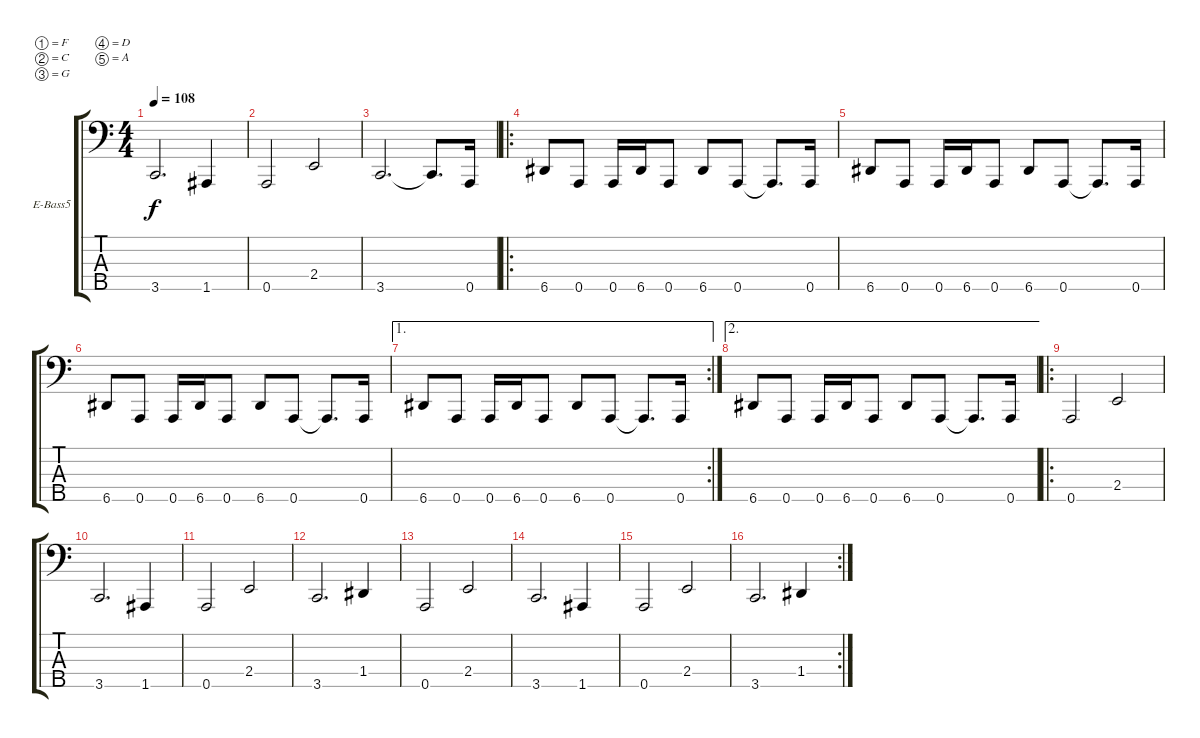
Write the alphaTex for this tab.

\bracketExtendMode groupsimilarinstruments
\firstSystemTrackNameOrientation horizontal
\otherSystemsTrackNameOrientation horizontal
\track ("Extra low sound" "E-Bass5") {instrument electricbassfinger}
\staff {score tabs}
\tuning (F2 C2 G1 D1 A0)
\ts (4 4)
\tempo 108
\clef f4
\ks c
3.5.2{d dy f} 1.5.4 |
0.5.2 2.4.2 |
3.5.2{d} 3.5{t}.8{d} 0.5.16 |
\ro
6.5.8 0.5.8 0.5.16 6.5.16 0.5.8 6.5.8 0.5.8 0.5{t}.8{d} 0.5.16 |
6.5.8 0.5.8 0.5.16 6.5.16 0.5.8 6.5.8 0.5.8 0.5{t}.8{d} 0.5.16 |
6.5.8 0.5.8 0.5.16 6.5.16 0.5.8 6.5.8 0.5.8 0.5{t}.8{d} 0.5.16 |
\ae 1
\rc 2
6.5.8 0.5.8 0.5.16 6.5.16 0.5.8 6.5.8 0.5.8 0.5{t}.8{d} 0.5.16 |
\ae 2
6.5.8 0.5.8 0.5.16 6.5.16 0.5.8 6.5.8 0.5.8 0.5{t}.8{d} 0.5.16 |
\ro
0.5.2 2.4.2 |
3.5.2{d} 1.5.4 |
0.5.2 2.4.2 |
3.5.2{d} 1.4.4 |
0.5.2 2.4.2 |
3.5.2{d} 1.5.4 |
0.5.2 2.4.2 |
\rc 2
3.5.2{d} 1.4.4
